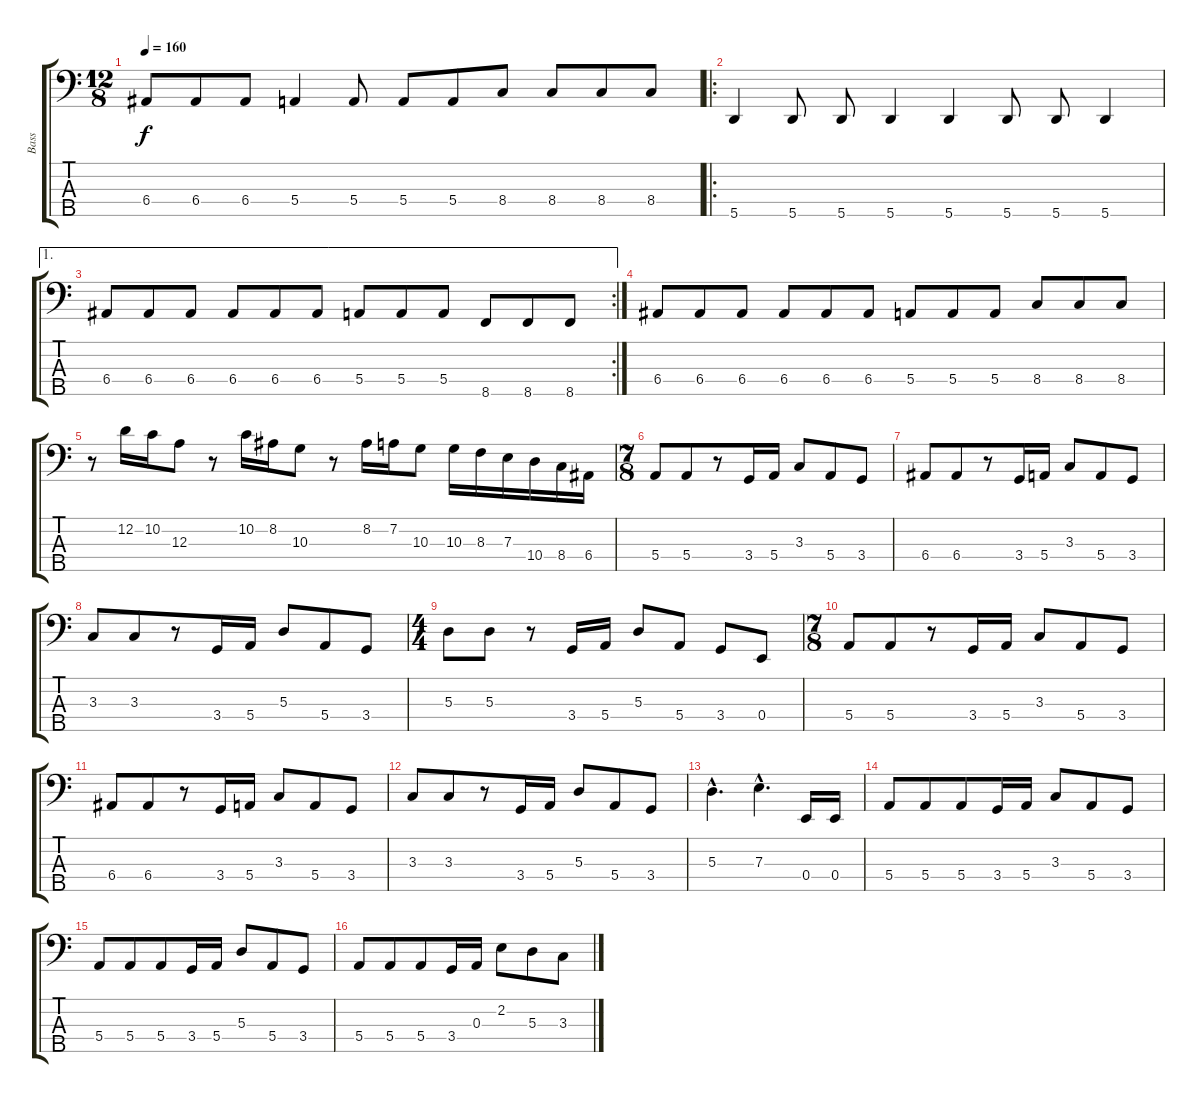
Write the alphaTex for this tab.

\track ("Bass" "Bass") {instrument electricbassfinger}
\staff {score tabs}
\tuning (G2 D2 A1 E1 A0) {hide}
\ts (12 8)
\tempo 160
\clef f4
\ks c
6.4.8{dy f} 6.4.8 6.4.8 5.4.4 5.4.8 5.4.8 5.4.8 8.4.8 8.4.8 8.4.8 8.4.8 |
\ro
5.5.4 5.5.8 5.5.8 5.5.4 5.5.4 5.5.8 5.5.8 5.5.4 |
\ae 1
\rc 2
6.4.8 6.4.8 6.4.8 6.4.8 6.4.8 6.4.8 5.4.8 5.4.8 5.4.8 8.5.8 8.5.8 8.5.8 |
6.4.8 6.4.8 6.4.8 6.4.8 6.4.8 6.4.8 5.4.8 5.4.8 5.4.8 8.4.8 8.4.8 8.4.8 |
r.8 12.2.16 10.2.16 12.3.8 r.8 10.2.16 8.2.16 10.3.8 r.8 8.2.16 7.2.16 10.3.8 10.3.16 8.3.16 7.3.16 10.4.16 8.4.16 6.4.16 |
\ts (7 8)
5.4.8 5.4.8 r.8 3.4.16 5.4.16 3.3.8 5.4.8 3.4.8 |
6.4.8 6.4.8 r.8 3.4.16 5.4.16 3.3.8 5.4.8 3.4.8 |
3.3.8 3.3.8 r.8 3.4.16 5.4.16 5.3.8 5.4.8 3.4.8 |
\ts (4 4)
5.3.8 5.3.8 r.8 3.4.16 5.4.16 5.3.8 5.4.8 3.4.8 0.4.8 |
\ts (7 8)
5.4.8 5.4.8 r.8 3.4.16 5.4.16 3.3.8 5.4.8 3.4.8 |
6.4.8 6.4.8 r.8 3.4.16 5.4.16 3.3.8 5.4.8 3.4.8 |
3.3.8 3.3.8 r.8 3.4.16 5.4.16 5.3.8 5.4.8 3.4.8 |
5.3{hac}.4{d} 7.3{hac}.4{d} 0.4.16 0.4.16 |
5.4.8 5.4.8 5.4.8 3.4.16 5.4.16 3.3.8 5.4.8 3.4.8 |
5.4.8 5.4.8 5.4.8 3.4.16 5.4.16 5.3.8 5.4.8 3.4.8 |
5.4.8 5.4.8 5.4.8 3.4.16 0.3.16 2.2.8 5.3.8 3.3.8
